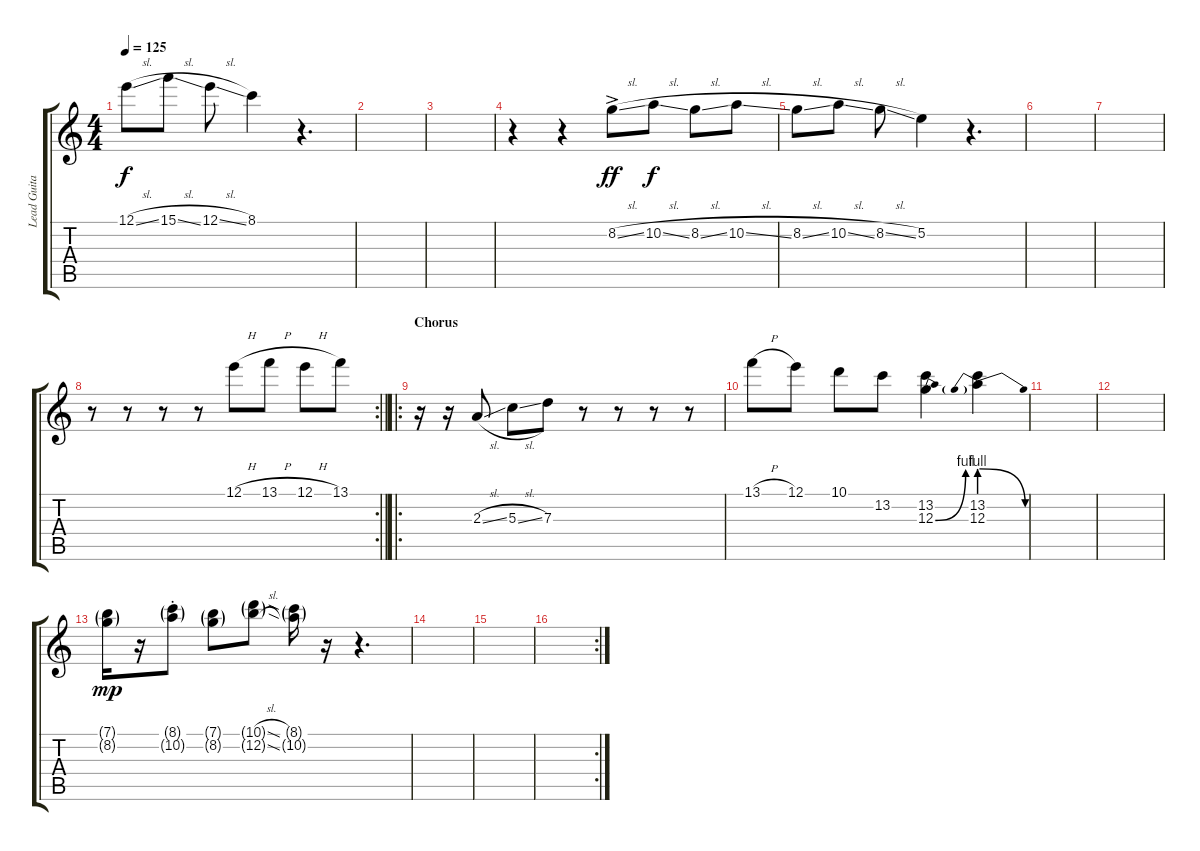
\track ("Lead Guitar" "Lead Guita") {instrument electricguitarclean}
\staff {score tabs}
\tuning (E4 B3 G3 D3 A2 E2) {hide}
\ts (4 4)
\tempo 125
\clef g2
\ks c
12.1{sl}.8{dy f} 15.1{sl}.8 12.1{sl}.8 8.1.4 r.4{d} |
|
|
r.4 r.4 8.2{sl ac}.8{dy ff} 10.2{sl}.8{dy f} 8.2{sl}.8 10.2{sl}.8 |
8.2{sl}.8 10.2{sl}.8 8.2{sl}.8 5.2.4 r.4{d} |
|
|
\rc 2
\barLineRight lightlight
r.8 r.8 r.8 r.8 12.1{h}.8 13.1{h}.8 12.1{h}.8 13.1.8 |
\ro
\section ("" "Chorus")
r.16 r.16 2.3{sl}.8 5.3{sl}.8 7.3.8 r.8 r.8 r.8 r.8 |
13.1{h}.8 12.1.8 10.1.8 13.2.8 (13.2 12.3{be (bend 0 0 60 4)}).4 (13.2 12.3{be (prebendrelease 0 4 60 0)}).4 |
|
|
(7.1{g} 8.2{g}).16{dy mp} r.16 (8.1{g st} 10.2{g st}).8 (7.1{g} 8.2{g}).8 (10.1{sl g} 12.2{sl g}).8 (8.1{g} 10.2{g}).16 r.16 r.4{d} |
|
|
\rc 2
